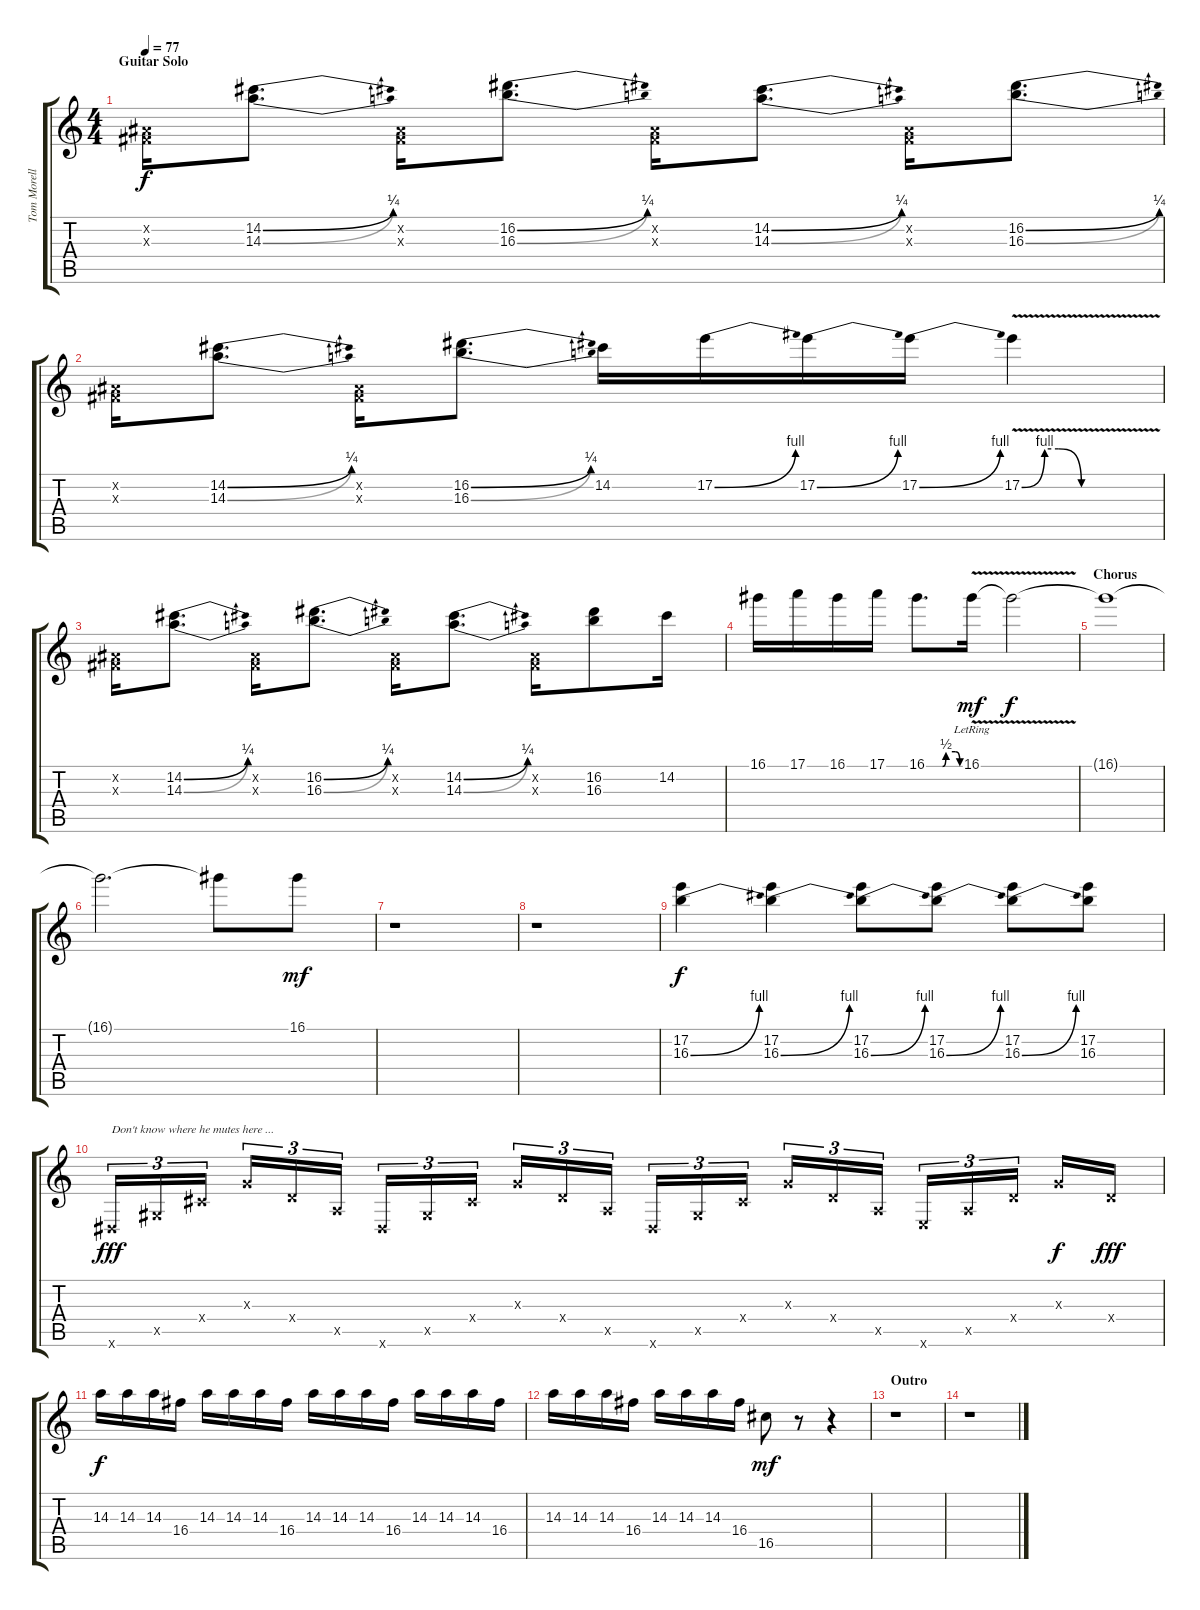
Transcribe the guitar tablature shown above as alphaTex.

\track ("Tom Morello / Guitar Solo" "Tom Morell") {instrument distortionguitar}
\staff {score tabs}
\tuning (E4 B3 G3 D3 A2 E2) {hide}
\ts (4 4)
\section ("" "Guitar Solo")
\tempo 77
\clef g2
\ks c
(-1.2{x} -1.3{x}).16{dy f} (14.2{be (bend 0 0 60 1)} 14.3{be (bend 0 0 60 1)}).8{d} (-1.2{x} -1.3{x}).16 (16.2{be (bend 0 0 60 1)} 16.3{be (bend 0 0 60 1)}).8{d} (-1.2{x} -1.3{x}).16 (14.2{be (bend 0 0 60 1)} 14.3{be (bend 0 0 60 1)}).8{d} (-1.2{x} -1.3{x}).16 (16.2{be (bend 0 0 60 1)} 16.3{be (bend 0 0 60 1)}).8{d} |
(-1.2{x} -1.3{x}).16 (14.2{be (bend 0 0 60 1)} 14.3{be (bend 0 0 60 1)}).8{d} (-1.2{x} -1.3{x}).16 (16.2{be (bend 0 0 60 1)} 16.3{be (bend 0 0 60 1)}).8{d} 14.2.16 17.2{be (bend 0 0 60 4)}.16 17.2{be (bend 0 0 60 4)}.16 17.2{be (bend 0 0 60 4)}.16 17.2{be (custom 0 0 10 4 16 4 26 0 60 0) v}.4 |
(-1.2{x} -1.3{x}).16 (14.2{be (bend 0 0 60 1)} 14.3{be (bend 0 0 60 1)}).8{d} (-1.2{x} -1.3{x}).16 (16.2{be (bend 0 0 60 1)} 16.3{be (bend 0 0 60 1)}).8{d} (-1.2{x} -1.3{x}).16 (14.2{be (bend 0 0 60 1)} 14.3{be (bend 0 0 60 1)}).8{d} (-1.2{x} -1.3{x}).16 (16.2 16.3).8 14.2.16 |
16.1.16 17.1.16 16.1.16 17.1.16 16.1{be (custom 0 0 29 0 35 2 52 2 60 0)}.8{d} 16.1{v lr}.16{dy mf} 16.1{t}.2{dy f} |
\section ("" "Chorus")
16.1{t}.1 |
16.1{t}.2{d} 16.1{t}.8 16.1.8{dy mf} |
r.1 |
r.1 |
(17.2 16.3{be (bend 0 0 60 4)}).4{dy f} (17.2 16.3{be (bend 0 0 60 4)}).4 (17.2 16.3{be (bend 0 0 60 4)}).8 (17.2 16.3{be (bend 0 0 60 4)}).8 (17.2 16.3{be (bend 0 0 60 4)}).8 (17.2 16.3).8 |
-1.6{x}.16{tu (3 2) txt "Don't know where he mutes here ..." dy fff} -1.5{x}.16{tu (3 2)} -1.4{x}.16{tu (3 2) beam splitsecondary} 0.3{x}.16{tu (3 2)} 0.4{x}.16{tu (3 2)} 0.5{x}.16{tu (3 2)} -1.6{x}.16{tu (3 2)} -1.5{x}.16{tu (3 2)} -1.4{x}.16{tu (3 2) beam splitsecondary} 0.3{x}.16{tu (3 2)} 0.4{x}.16{tu (3 2)} 0.5{x}.16{tu (3 2)} -1.6{x}.16{tu (3 2)} -1.5{x}.16{tu (3 2)} -1.4{x}.16{tu (3 2) beam splitsecondary} 0.3{x}.16{tu (3 2)} 0.4{x}.16{tu (3 2)} 0.5{x}.16{tu (3 2)} 0.6{x}.16{tu (3 2)} 0.5{x}.16{tu (3 2)} 0.4{x}.16{tu (3 2) beam splitsecondary} 0.3{x}.16{dy f} 0.4{x}.16{dy fff} |
14.3.16{dy f} 14.3.16 14.3.16 16.4.16 14.3.16 14.3.16 14.3.16 16.4.16 14.3.16 14.3.16 14.3.16 16.4.16 14.3.16 14.3.16 14.3.16 16.4.16 |
14.3.16 14.3.16 14.3.16 16.4.16 14.3.16 14.3.16 14.3.16 16.4.16 16.5.8{dy mf} r.8 r.4 |
\section ("" "Outro")
r.1 |
r.1
